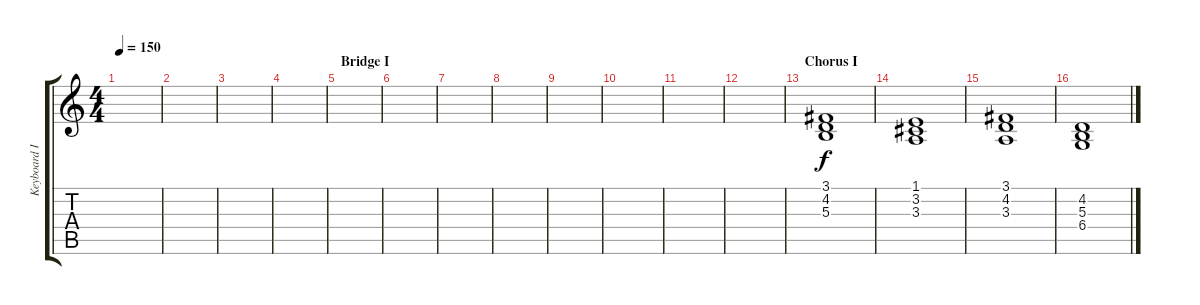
\track ("Keyboard III" "Keyboard I") {instrument stringensemble1}
\staff {score tabs}
\tuning (Eb4 Bb3 Gb3 Db3 Ab2 Eb2) {hide}
\ts (4 4)
\tempo 150
\clef g2
\ks c
|
|
|
|
\section ("" "Bridge I")
|
|
|
|
|
|
|
|
\section ("" "Chorus I")
(3.1 4.2 5.3).1 |
(1.1 3.2 3.3).1 |
(3.1 4.2 3.3).1 |
(4.2 5.3 6.4).1
